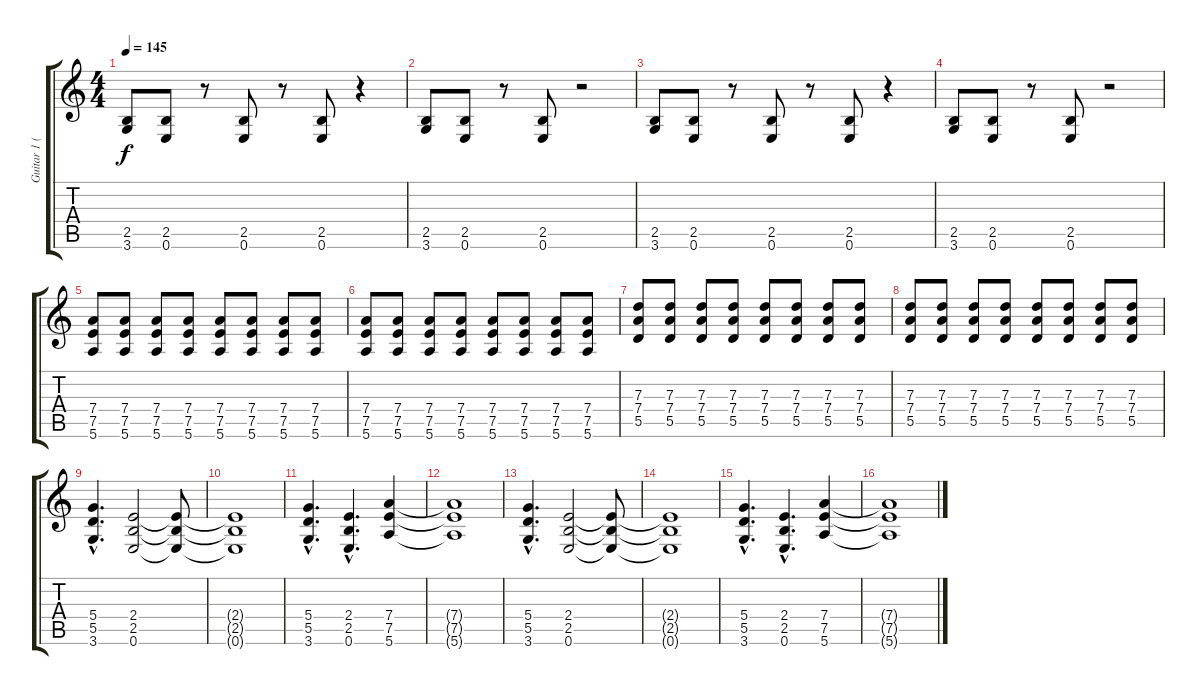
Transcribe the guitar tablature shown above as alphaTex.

\track ("Guitar 1 (rythm)" "Guitar 1 (") {instrument distortionguitar}
\staff {score tabs}
\tuning (E4 B3 G3 D3 A2 E2) {hide}
\ts (4 4)
\tempo 145
\clef g2
\ks c
(2.5 3.6).8{dy f} (2.5 0.6).8 r.8 (2.5 0.6).8 r.8 (2.5 0.6).8 r.4 |
(2.5 3.6).8 (2.5 0.6).8 r.8 (2.5 0.6).8 r.2 |
(2.5 3.6).8 (2.5 0.6).8 r.8 (2.5 0.6).8 r.8 (2.5 0.6).8 r.4 |
(2.5 3.6).8 (2.5 0.6).8 r.8 (2.5 0.6).8 r.2 |
(7.4 7.5 5.6).8 (7.4 7.5 5.6).8 (7.4 7.5 5.6).8 (7.4 7.5 5.6).8 (7.4 7.5 5.6).8 (7.4 7.5 5.6).8 (7.4 7.5 5.6).8 (7.4 7.5 5.6).8 |
(7.4 7.5 5.6).8 (7.4 7.5 5.6).8 (7.4 7.5 5.6).8 (7.4 7.5 5.6).8 (7.4 7.5 5.6).8 (7.4 7.5 5.6).8 (7.4 7.5 5.6).8 (7.4 7.5 5.6).8 |
(7.3 7.4 5.5).8 (7.3 7.4 5.5).8 (7.3 7.4 5.5).8 (7.3 7.4 5.5).8 (7.3 7.4 5.5).8 (7.3 7.4 5.5).8 (7.3 7.4 5.5).8 (7.3 7.4 5.5).8 |
(7.3 7.4 5.5).8 (7.3 7.4 5.5).8 (7.3 7.4 5.5).8 (7.3 7.4 5.5).8 (7.3 7.4 5.5).8 (7.3 7.4 5.5).8 (7.3 7.4 5.5).8 (7.3 7.4 5.5).8 |
(5.4{hac} 5.5{hac} 3.6{hac}).4{d} (2.4 2.5 0.6).2 (2.4{t} 2.5{t} 0.6{t}).8 |
(2.4{t} 2.5{t} 0.6{t}).1 |
(5.4{hac} 5.5{hac} 3.6{hac}).4{d} (2.4{hac} 2.5{hac} 0.6{hac}).4{d} (7.4 7.5 5.6).4 |
(7.4{t} 7.5{t} 5.6{t}).1 |
(5.4{hac} 5.5{hac} 3.6{hac}).4{d} (2.4 2.5 0.6).2 (2.4{t} 2.5{t} 0.6{t}).8 |
(2.4{t} 2.5{t} 0.6{t}).1 |
(5.4{hac} 5.5{hac} 3.6{hac}).4{d} (2.4{hac} 2.5{hac} 0.6{hac}).4{d} (7.4 7.5 5.6).4 |
(7.4{t} 7.5{t} 5.6{t}).1
